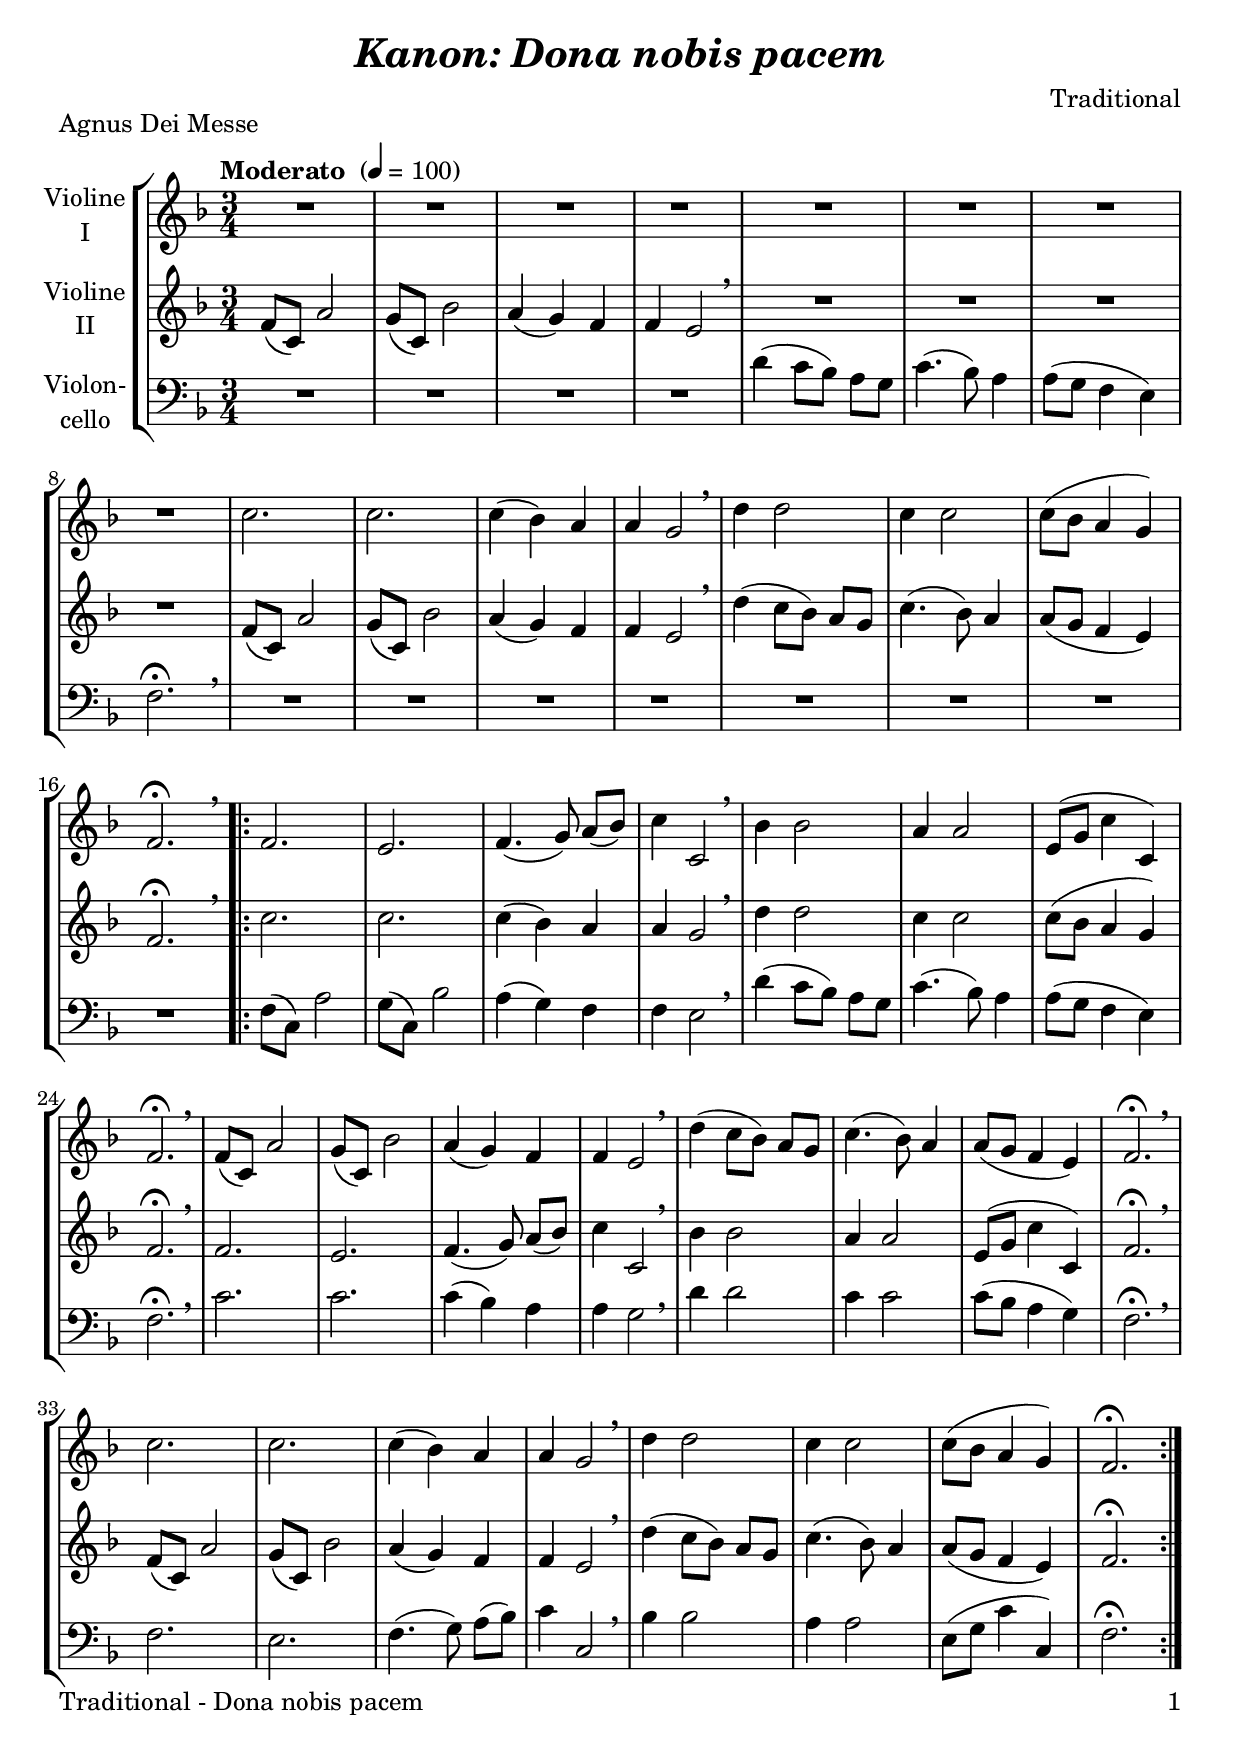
\version "2.20.2"
\include "deutsch.ly"

#(set-global-staff-size 22)

\header {
  title     = \markup \bold \italic "Kanon: Dona nobis pacem"
  composer  = "Traditional"
%  arranger  = ""
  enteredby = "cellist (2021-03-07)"
  piece     = "Agnus Dei Messe"
}


voiceconsts = {
  \key f \major
  \time 3/4
  \clef "treble"
  \numericTimeSignature
  \compressEmptyMeasures
  % Set default beaming for all staves
  \set Timing.beamExceptions = #'()
  \set Timing.baseMoment     = #(ly:make-moment 1 4)
  \set Timing.beatStructure  = #'(1 1 1)
  \tempo "Moderato " 4=100
}

micl = "clarinet"
mifl = "flute"
miob = "oboe"
mifh = "french horn"
misx = "tenor sax"
mist = "string ensemble 1"
mivl = "violin"
miba = "cello"

boxa = { \bar "||" \mark \markup \box \italic "A" \key c \major }

va = \relative c'' {
  \voiceconsts

  R2.*8
  c2.
  c
  c4( b) a

  a4 g2 \breathe
  d'4 d2
  c4 c2
  c8( b a4 g)
  f2.\fermata \breathe

  \repeat volta 2 {
    f
    e

    f4.( g8) a( b)
    c4 c,2 \breathe
    b'4 b2
    a4 a2
    e8( g c4 c,)
    f2.\fermata \breathe

    f8( c) a'2
    g8( c,) b'2
    a4( g) f
    f e2 \breathe
    d'4( c8 b) a g

    c4.( b8) a4
    a8( g f4 e)
    f2.\fermata \breathe
    c'
    c
    c4( b) a

    a g2 \breathe
    d'4 d2
    c4 c2
    c8( b a4 g)
    f2.\fermata
  }
}

vb = \relative c' {
  \voiceconsts

  f8( c) a'2
  g8( c,) b'2
  a4( g) f
  f e2 \breathe
  
  R2.*4
  f8( c) a'2
  g8( c,) b'2
  a4( g) f
  f e2 \breathe
  d'4( c8 b) a g

  c4.( b8) a4
  a8( g f4 e)
  f2.\fermata \breathe
  \repeat volta 2 {
    c'
    c
    c4( b) a

    a g2 \breathe
    d'4 d2
    c4 c2
    c8( b a4 g)
    f2.\fermata \breathe
    f
    e

    f4.( g8) a( b)
    c4 c,2 \breathe
    b'4 b2
    a4 a2
    e8( g c4 c,)
    f2.\fermata \breathe
  
    f8( c) a'2
    g8( c,) b'2
    a4( g) f
    f e2 \breathe
    d'4( c8 b) a g

    c4.( b8) a4
    a8( g f4 e)
    f2.\fermata
  }
}

vc = \relative c' {
  \voiceconsts
  \clef "bass"

  R2.*4
  d4( c8 b) a g
  c4.( b8) a4
  a8( g f4 e)
  f2.\fermata \breathe
  R2.*8
  
  \repeat volta 2 {
    f8( c) a'2
    g8( c,) b'2
    a4( g) f
    f e2 \breathe
    d'4( c8 b) a g

    c4.( b8) a4
    a8( g f4 e)
    f2.\fermata \breathe
    c'
    c
    c4( b) a

    a g2 \breathe
    d'4 d2
    c4 c2
    c8( b a4 g)
    f2.\fermata \breathe
    f
    e

    f4.( g8) a( b)
    c4 c,2 \breathe
    b'4 b2
    a4 a2
    e8( g c4 c,)
    f2.\fermata
  }
}


music = \new StaffGroup <<
      \new Staff {
	\set Staff.midiInstrument = \mivl
	\set Staff.instrumentName = \markup \center-column { "Violine" "I" }
	\transpose f f { \va }
      }

      \new Staff {
	\set Staff.midiInstrument = \mivl
	\set Staff.instrumentName = \markup \center-column { "Violine" "II" }
	\transpose f f { \vb }
      }

      \new Staff {
	\set Staff.midiInstrument = \miba
	\set Staff.instrumentName = \markup \center-column { "Violon-" "cello" }
	\transpose f f { \vc }
      }
>>

\book {
   \paper {
    print-page-number = ##t
    print-first-page-number = ##t
    ragged-last-bottom = ##f
    oddHeaderMarkup = \markup \null
    evenHeaderMarkup = \markup \null
    oddFooterMarkup = \markup {
      \fill-line {
        \on-the-fly #print-page-number-check-first
        "Traditional - Dona nobis pacem" \fromproperty #'page:page-number-string
      }
    }
    evenFooterMarkup = \oddFooterMarkup
  } \score {
    \music
    \layout {}
  }

  \score {
    \unfoldRepeats \music

    \midi {
      \context {
        \Score
      }
    }
  }
}